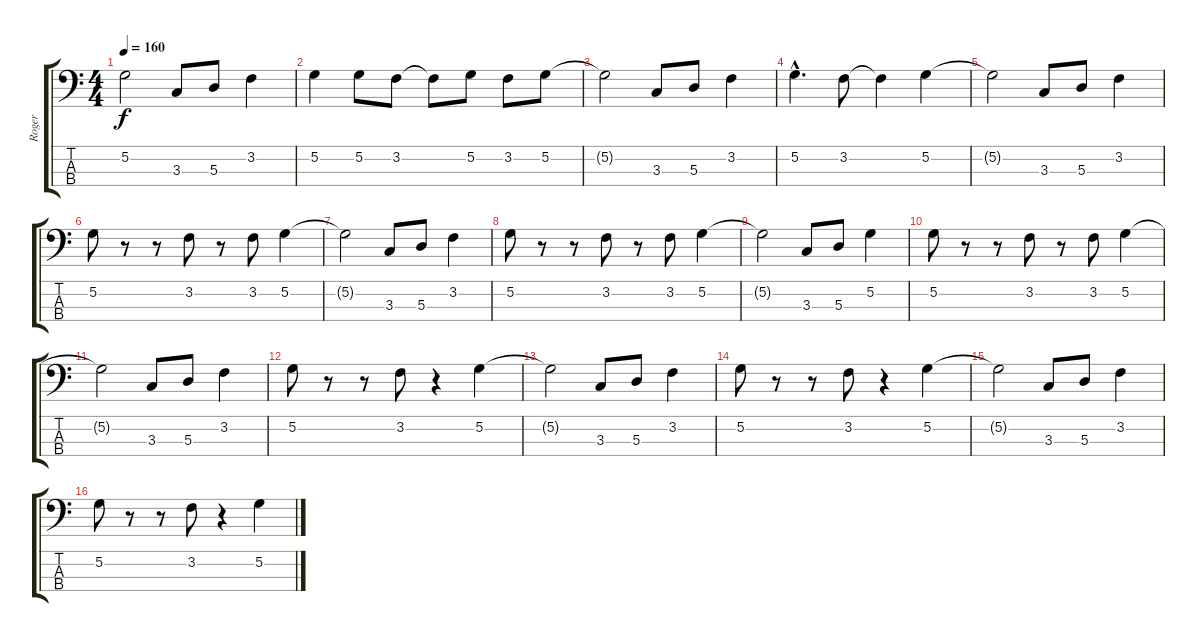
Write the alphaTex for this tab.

\track ("Roger" "Roger") {instrument electricbasspick}
\staff {score tabs}
\tuning (G2 D2 A1 E1) {hide}
\ts (4 4)
\tempo 160
\clef f4
\ks c
5.2{t}.2{dy f} 3.3.8 5.3.8 3.2.4 |
5.2.4 5.2.8 3.2.8 3.2{t}.8 5.2.8 3.2.8 5.2.8 |
5.2{t}.2 3.3.8 5.3.8 3.2.4 |
5.2{hac}.4{d} 3.2.8 3.2{t}.4 5.2.4 |
5.2{t}.2 3.3.8 5.3.8 3.2.4 |
5.2.8 r.8 r.8 3.2.8 r.8 3.2.8 5.2.4 |
5.2{t}.2 3.3.8 5.3.8 3.2.4 |
5.2.8 r.8 r.8 3.2.8 r.8 3.2.8 5.2.4 |
5.2{t}.2 3.3.8 5.3.8 5.2.4 |
5.2.8 r.8 r.8 3.2.8 r.8 3.2.8 5.2.4 |
5.2{t}.2 3.3.8 5.3.8 3.2.4 |
5.2.8 r.8 r.8 3.2.8 r.4 5.2.4 |
5.2{t}.2 3.3.8 5.3.8 3.2.4 |
5.2.8 r.8 r.8 3.2.8 r.4 5.2.4 |
5.2{t}.2 3.3.8 5.3.8 3.2.4 |
5.2.8 r.8 r.8 3.2.8 r.4 5.2.4
